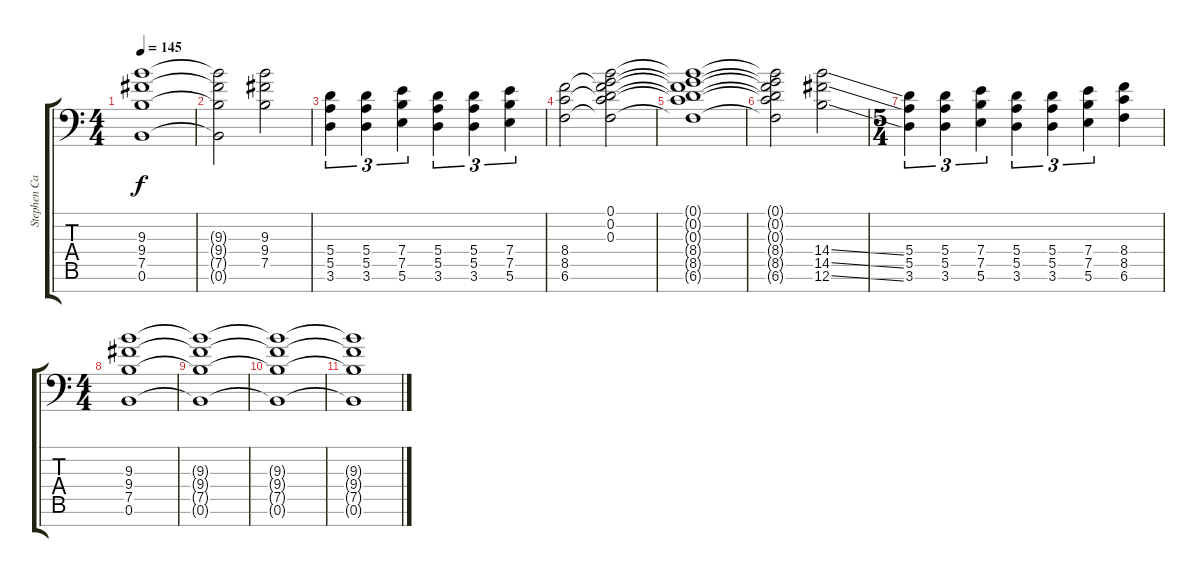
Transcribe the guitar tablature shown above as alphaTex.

\track ("Stephen Carpenter" "Stephen Ca") {instrument distortionguitar}
\staff {score tabs}
\tuning (B3 G3 D3 A2 E2 B1 Gb1) {hide}
\ts (4 4)
\tempo 145
\clef f4
\ks c
(9.3{t} 9.4{t} 7.5{t} 0.6{t}).1{dy f} |
(9.3{t} 9.4{t} 7.5{t} 0.6{t}).2 (9.3 9.4 7.5).2 |
(5.4 5.5 3.6).4{tu (3 2)} (5.4 5.5 3.6).4{tu (3 2)} (7.4 7.5 5.6).4{tu (3 2)} (5.4 5.5 3.6).4{tu (3 2)} (5.4 5.5 3.6).4{tu (3 2)} (7.4 7.5 5.6).4{tu (3 2)} |
(8.4 8.5 6.6).2 (0.1 0.2 0.3 8.4{t} 8.5{t} 6.6{t}).2 |
(0.1{t} 0.2{t} 0.3{t} 8.4{t} 8.5{t} 6.6{t}).1 |
(0.1{t} 0.2{t} 0.3{t} 8.4{t} 8.5{t} 6.6{t}).2 (14.4{ss} 14.5{ss} 12.6{ss}).2 |
\ts (5 4)
(5.4 5.5 3.6).4{tu (3 2)} (5.4 5.5 3.6).4{tu (3 2)} (7.4 7.5 5.6).4{tu (3 2)} (5.4 5.5 3.6).4{tu (3 2)} (5.4 5.5 3.6).4{tu (3 2)} (7.4 7.5 5.6).4{tu (3 2)} (8.4 8.5 6.6).4 |
\ts (4 4)
(9.3 9.4 7.5 0.6).1 |
(9.3{t} 9.4{t} 7.5{t} 0.6{t}).1 |
(9.3{t} 9.4{t} 7.5{t} 0.6{t}).1 |
(9.3{t} 9.4{t} 7.5{t} 0.6{t}).1
